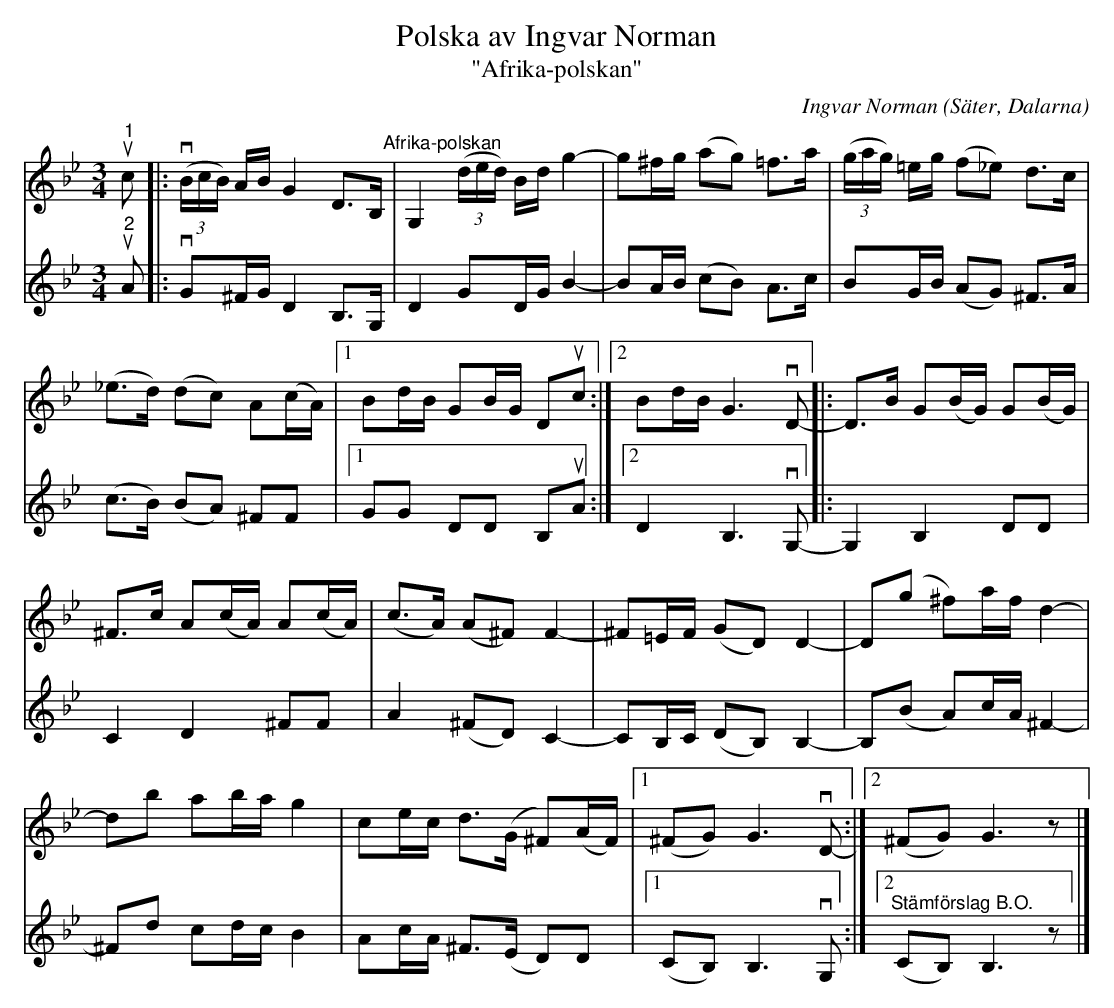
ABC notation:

X:1
T:Polska av Ingvar Norman
T:"Afrika-polskan"
C:Ingvar Norman
O:Säter, Dalarna
L:1/8
M:3/4
K:Gm
V:1
"^1"u c |:v (3(B/c/B/) A/B/ G2 D>B,"^Afrika-polskan" | G,2 (3(d/e/d/) B/d/ g2- | g^f/g/ (ag) =f>a | (3(g/a/g/) =e/g/ (f_e) d>c |
(_e>d) (dc) A(c/A/) |1 Bd/B/ GB/G/ Duc :|2 Bd/B/ G3v D- |: D>B G(B/G/) G(B/G/) |
^F>c A(c/A/) A(c/A/) | (c>A) (A^F) F2- | ^F=E/F/ (GD) D2- | D(g ^f)a/f/ d2- |
db ab/a/ g2 | ce/c/ d>(G ^F)(A/F/) |1 (^FG) G3v D- :|2 (^FG) G3 z |]
V:2
"^2"u A |:v G^F/G/ D2 B,>G, | D2 GD/G/ B2- | BA/B/ (cB) A>c | BG/B/ (AG) ^F>A |
(c>B) (BA) ^FF |1 GG DD B,uA :|2 D2 B,3v G,- |: G,2 B,2 DD |
C2 D2 ^FF | A2 (^FD) C2- | CB,/C/ (DB,) B,2- | B,(B A)c/A/ ^F2- |
^Fd cd/c/ B2 |  Ac/A/ ^F>(E D)D |1 (CB,) B,3v G, :|2"^Stämförslag B.O." (CB,) B,3 z |]
